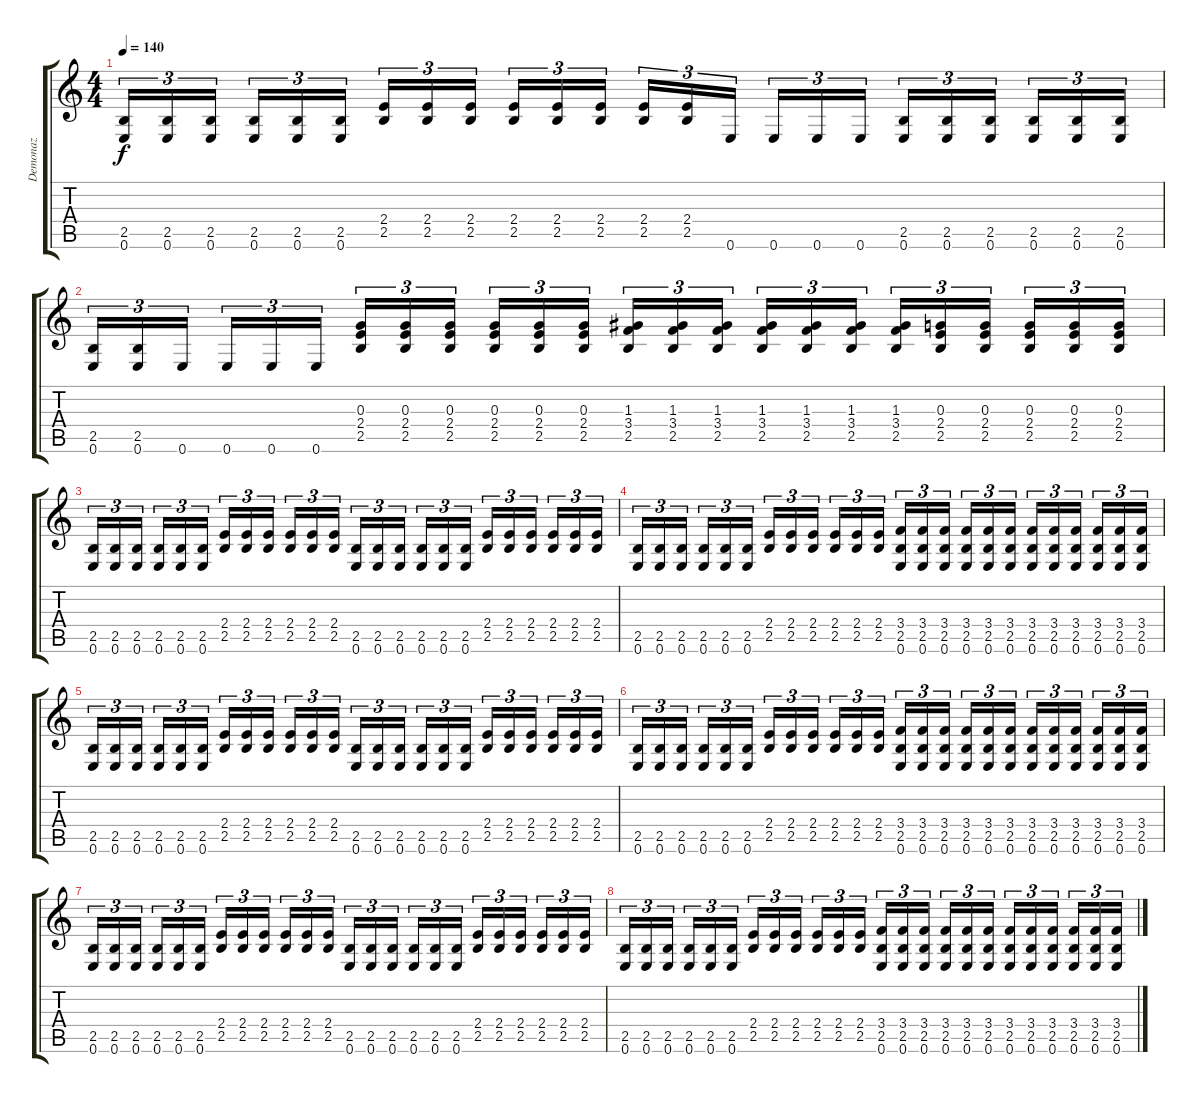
\track ("Demonaz" "Demonaz") {instrument distortionguitar}
\staff {score tabs}
\tuning (E4 B3 G3 D3 A2 E2) {hide}
\ts (4 4)
\tempo 140
\clef g2
\ks c
(2.5 0.6).16{tu (3 2) dy f} (2.5 0.6).16{tu (3 2)} (2.5 0.6).16{tu (3 2) beam splitsecondary} (2.5 0.6).16{tu (3 2)} (2.5 0.6).16{tu (3 2)} (2.5 0.6).16{tu (3 2)} (2.4 2.5).16{tu (3 2)} (2.4 2.5).16{tu (3 2)} (2.4 2.5).16{tu (3 2) beam splitsecondary} (2.4 2.5).16{tu (3 2)} (2.4 2.5).16{tu (3 2)} (2.4 2.5).16{tu (3 2)} (2.4 2.5).16{tu (3 2)} (2.4 2.5).16{tu (3 2)} 0.6.16{tu (3 2) beam splitsecondary} 0.6.16{tu (3 2)} 0.6.16{tu (3 2)} 0.6.16{tu (3 2)} (2.5 0.6).16{tu (3 2)} (2.5 0.6).16{tu (3 2)} (2.5 0.6).16{tu (3 2) beam splitsecondary} (2.5 0.6).16{tu (3 2)} (2.5 0.6).16{tu (3 2)} (2.5 0.6).16{tu (3 2)} |
(2.5 0.6).16{tu (3 2)} (2.5 0.6).16{tu (3 2)} 0.6.16{tu (3 2) beam splitsecondary} 0.6.16{tu (3 2)} 0.6.16{tu (3 2)} 0.6.16{tu (3 2)} (0.3 2.4 2.5).16{tu (3 2)} (0.3 2.4 2.5).16{tu (3 2)} (0.3 2.4 2.5).16{tu (3 2) beam splitsecondary} (0.3 2.4 2.5).16{tu (3 2)} (0.3 2.4 2.5).16{tu (3 2)} (0.3 2.4 2.5).16{tu (3 2)} (1.3 3.4 2.5).16{tu (3 2)} (1.3 3.4 2.5).16{tu (3 2)} (1.3 3.4 2.5).16{tu (3 2) beam splitsecondary} (1.3 3.4 2.5).16{tu (3 2)} (1.3 3.4 2.5).16{tu (3 2)} (1.3 3.4 2.5).16{tu (3 2)} (1.3 3.4 2.5).16{tu (3 2)} (0.3 2.4 2.5).16{tu (3 2)} (0.3 2.4 2.5).16{tu (3 2) beam splitsecondary} (0.3 2.4 2.5).16{tu (3 2)} (0.3 2.4 2.5).16{tu (3 2)} (0.3 2.4 2.5).16{tu (3 2)} |
(2.5 0.6).16{tu (3 2)} (2.5 0.6).16{tu (3 2)} (2.5 0.6).16{tu (3 2) beam splitsecondary} (2.5 0.6).16{tu (3 2)} (2.5 0.6).16{tu (3 2)} (2.5 0.6).16{tu (3 2)} (2.4 2.5).16{tu (3 2)} (2.4 2.5).16{tu (3 2)} (2.4 2.5).16{tu (3 2) beam splitsecondary} (2.4 2.5).16{tu (3 2)} (2.4 2.5).16{tu (3 2)} (2.4 2.5).16{tu (3 2)} (2.5 0.6).16{tu (3 2)} (2.5 0.6).16{tu (3 2)} (2.5 0.6).16{tu (3 2) beam splitsecondary} (2.5 0.6).16{tu (3 2)} (2.5 0.6).16{tu (3 2)} (2.5 0.6).16{tu (3 2)} (2.4 2.5).16{tu (3 2)} (2.4 2.5).16{tu (3 2)} (2.4 2.5).16{tu (3 2) beam splitsecondary} (2.4 2.5).16{tu (3 2)} (2.4 2.5).16{tu (3 2)} (2.4 2.5).16{tu (3 2)} |
(2.5 0.6).16{tu (3 2)} (2.5 0.6).16{tu (3 2)} (2.5 0.6).16{tu (3 2) beam splitsecondary} (2.5 0.6).16{tu (3 2)} (2.5 0.6).16{tu (3 2)} (2.5 0.6).16{tu (3 2)} (2.4 2.5).16{tu (3 2)} (2.4 2.5).16{tu (3 2)} (2.4 2.5).16{tu (3 2) beam splitsecondary} (2.4 2.5).16{tu (3 2)} (2.4 2.5).16{tu (3 2)} (2.4 2.5).16{tu (3 2)} (3.4 2.5 0.6).16{tu (3 2)} (3.4 2.5 0.6).16{tu (3 2)} (3.4 2.5 0.6).16{tu (3 2) beam splitsecondary} (3.4 2.5 0.6).16{tu (3 2)} (3.4 2.5 0.6).16{tu (3 2)} (3.4 2.5 0.6).16{tu (3 2)} (3.4 2.5 0.6).16{tu (3 2)} (3.4 2.5 0.6).16{tu (3 2)} (3.4 2.5 0.6).16{tu (3 2) beam splitsecondary} (3.4 2.5 0.6).16{tu (3 2)} (3.4 2.5 0.6).16{tu (3 2)} (3.4 2.5 0.6).16{tu (3 2)} |
(2.5 0.6).16{tu (3 2)} (2.5 0.6).16{tu (3 2)} (2.5 0.6).16{tu (3 2) beam splitsecondary} (2.5 0.6).16{tu (3 2)} (2.5 0.6).16{tu (3 2)} (2.5 0.6).16{tu (3 2)} (2.4 2.5).16{tu (3 2)} (2.4 2.5).16{tu (3 2)} (2.4 2.5).16{tu (3 2) beam splitsecondary} (2.4 2.5).16{tu (3 2)} (2.4 2.5).16{tu (3 2)} (2.4 2.5).16{tu (3 2)} (2.5 0.6).16{tu (3 2)} (2.5 0.6).16{tu (3 2)} (2.5 0.6).16{tu (3 2) beam splitsecondary} (2.5 0.6).16{tu (3 2)} (2.5 0.6).16{tu (3 2)} (2.5 0.6).16{tu (3 2)} (2.4 2.5).16{tu (3 2)} (2.4 2.5).16{tu (3 2)} (2.4 2.5).16{tu (3 2) beam splitsecondary} (2.4 2.5).16{tu (3 2)} (2.4 2.5).16{tu (3 2)} (2.4 2.5).16{tu (3 2)} |
(2.5 0.6).16{tu (3 2)} (2.5 0.6).16{tu (3 2)} (2.5 0.6).16{tu (3 2) beam splitsecondary} (2.5 0.6).16{tu (3 2)} (2.5 0.6).16{tu (3 2)} (2.5 0.6).16{tu (3 2)} (2.4 2.5).16{tu (3 2)} (2.4 2.5).16{tu (3 2)} (2.4 2.5).16{tu (3 2) beam splitsecondary} (2.4 2.5).16{tu (3 2)} (2.4 2.5).16{tu (3 2)} (2.4 2.5).16{tu (3 2)} (3.4 2.5 0.6).16{tu (3 2)} (3.4 2.5 0.6).16{tu (3 2)} (3.4 2.5 0.6).16{tu (3 2) beam splitsecondary} (3.4 2.5 0.6).16{tu (3 2)} (3.4 2.5 0.6).16{tu (3 2)} (3.4 2.5 0.6).16{tu (3 2)} (3.4 2.5 0.6).16{tu (3 2)} (3.4 2.5 0.6).16{tu (3 2)} (3.4 2.5 0.6).16{tu (3 2) beam splitsecondary} (3.4 2.5 0.6).16{tu (3 2)} (3.4 2.5 0.6).16{tu (3 2)} (3.4 2.5 0.6).16{tu (3 2)} |
(2.5 0.6).16{tu (3 2)} (2.5 0.6).16{tu (3 2)} (2.5 0.6).16{tu (3 2) beam splitsecondary} (2.5 0.6).16{tu (3 2)} (2.5 0.6).16{tu (3 2)} (2.5 0.6).16{tu (3 2)} (2.4 2.5).16{tu (3 2)} (2.4 2.5).16{tu (3 2)} (2.4 2.5).16{tu (3 2) beam splitsecondary} (2.4 2.5).16{tu (3 2)} (2.4 2.5).16{tu (3 2)} (2.4 2.5).16{tu (3 2)} (2.5 0.6).16{tu (3 2)} (2.5 0.6).16{tu (3 2)} (2.5 0.6).16{tu (3 2) beam splitsecondary} (2.5 0.6).16{tu (3 2)} (2.5 0.6).16{tu (3 2)} (2.5 0.6).16{tu (3 2)} (2.4 2.5).16{tu (3 2)} (2.4 2.5).16{tu (3 2)} (2.4 2.5).16{tu (3 2) beam splitsecondary} (2.4 2.5).16{tu (3 2)} (2.4 2.5).16{tu (3 2)} (2.4 2.5).16{tu (3 2)} |
(2.5 0.6).16{tu (3 2)} (2.5 0.6).16{tu (3 2)} (2.5 0.6).16{tu (3 2) beam splitsecondary} (2.5 0.6).16{tu (3 2)} (2.5 0.6).16{tu (3 2)} (2.5 0.6).16{tu (3 2)} (2.4 2.5).16{tu (3 2)} (2.4 2.5).16{tu (3 2)} (2.4 2.5).16{tu (3 2) beam splitsecondary} (2.4 2.5).16{tu (3 2)} (2.4 2.5).16{tu (3 2)} (2.4 2.5).16{tu (3 2)} (3.4 2.5 0.6).16{tu (3 2)} (3.4 2.5 0.6).16{tu (3 2)} (3.4 2.5 0.6).16{tu (3 2) beam splitsecondary} (3.4 2.5 0.6).16{tu (3 2)} (3.4 2.5 0.6).16{tu (3 2)} (3.4 2.5 0.6).16{tu (3 2)} (3.4 2.5 0.6).16{tu (3 2)} (3.4 2.5 0.6).16{tu (3 2)} (3.4 2.5 0.6).16{tu (3 2) beam splitsecondary} (3.4 2.5 0.6).16{tu (3 2)} (3.4 2.5 0.6).16{tu (3 2)} (3.4 2.5 0.6).16{tu (3 2)}
